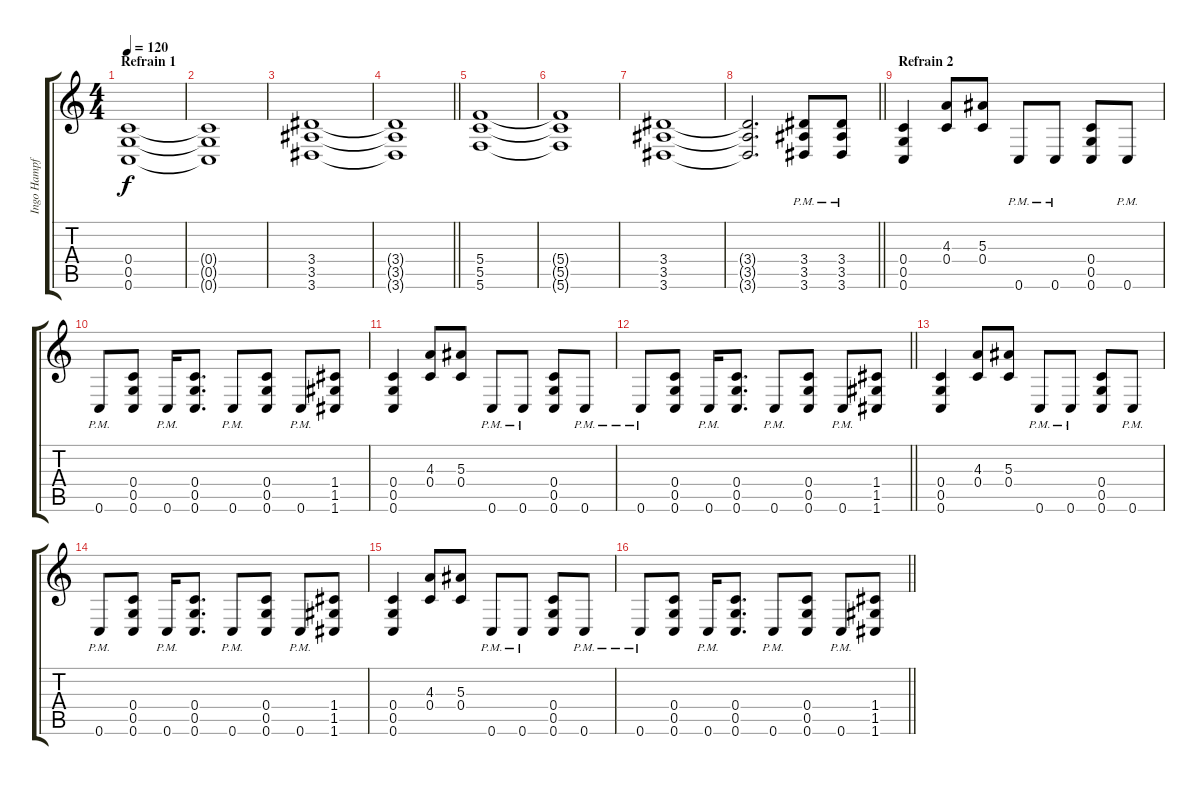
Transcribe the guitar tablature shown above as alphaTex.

\track ("Ingo Hampf" "Ingo Hampf") {instrument overdrivenguitar}
\staff {score tabs}
\tuning (D4 A3 F3 C3 G2 C2) {hide}
\ts (4 4)
\section ("" "Refrain 1")
\tempo 120
\clef g2
\ks c
(0.4 0.5 0.6).1{dy f} |
(0.4{t} 0.5{t} 0.6{t}).1 |
(3.4 3.5 3.6).1 |
\barLineRight lightlight
(3.4{t} 3.5{t} 3.6{t}).1 |
(5.4 5.5 5.6).1 |
(5.4{t} 5.5{t} 5.6{t}).1 |
(3.4 3.5 3.6).1 |
\barLineRight lightlight
(3.4{t} 3.5{t} 3.6{t}).2{d} (3.4{pm} 3.5{pm} 3.6{pm}).8 (3.4{pm} 3.5{pm} 3.6{pm}).8 |
\section ("" "Refrain 2")
(0.4 0.5 0.6).4 (4.3 0.4).8 (5.3 0.4).8 0.6{pm}.8 0.6{pm}.8 (0.4 0.5 0.6).8 0.6{pm}.8 |
0.6{pm}.8 (0.4 0.5 0.6).8 0.6{pm}.16 (0.4 0.5 0.6).8{d} 0.6{pm}.8 (0.4 0.5 0.6).8 0.6{pm}.8 (1.4 1.5 1.6).8 |
(0.4 0.5 0.6).4 (4.3 0.4).8 (5.3 0.4).8 0.6{pm}.8 0.6{pm}.8 (0.4 0.5 0.6).8 0.6{pm}.8 |
\barLineRight lightlight
0.6{pm}.8 (0.4 0.5 0.6).8 0.6{pm}.16 (0.4 0.5 0.6).8{d} 0.6{pm}.8 (0.4 0.5 0.6).8 0.6{pm}.8 (1.4 1.5 1.6).8 |
(0.4 0.5 0.6).4 (4.3 0.4).8 (5.3 0.4).8 0.6{pm}.8 0.6{pm}.8 (0.4 0.5 0.6).8 0.6{pm}.8 |
0.6{pm}.8 (0.4 0.5 0.6).8 0.6{pm}.16 (0.4 0.5 0.6).8{d} 0.6{pm}.8 (0.4 0.5 0.6).8 0.6{pm}.8 (1.4 1.5 1.6).8 |
(0.4 0.5 0.6).4 (4.3 0.4).8 (5.3 0.4).8 0.6{pm}.8 0.6{pm}.8 (0.4 0.5 0.6).8 0.6{pm}.8 |
\barLineRight lightlight
0.6{pm}.8 (0.4 0.5 0.6).8 0.6{pm}.16 (0.4 0.5 0.6).8{d} 0.6{pm}.8 (0.4 0.5 0.6).8 0.6{pm}.8 (1.4 1.5 1.6).8
